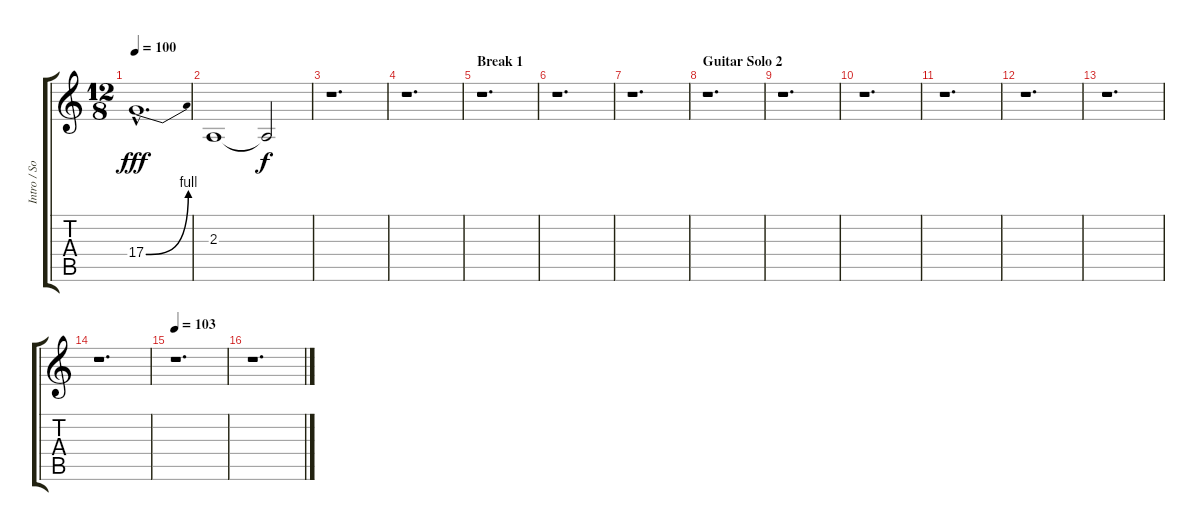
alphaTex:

\track ("Intro / Sound Effects" "Intro / So") {instrument fx7echoes}
\staff {score tabs}
\tuning (E4 B3 G3 D3 A2 D2) {hide}
\ts (12 8)
\tempo 100
\clef g2
\ks c
17.4{be (bend 0 0 60 4) hac}.1{d dy fff volume 6} |
2.3.1{volume 14} 2.3{t}.2{dy f volume 4} |
r.1{d} |
r.1{d} |
\section ("" "Break 1")
r.1{d} |
r.1{d} |
r.1{d} |
\section ("" "Guitar Solo 2")
r.1{d} |
r.1{d} |
r.1{d} |
r.1{d} |
r.1{d} |
r.1{d} |
r.1{d} |
\tempo 103
r.1{d} |
r.1{d}
